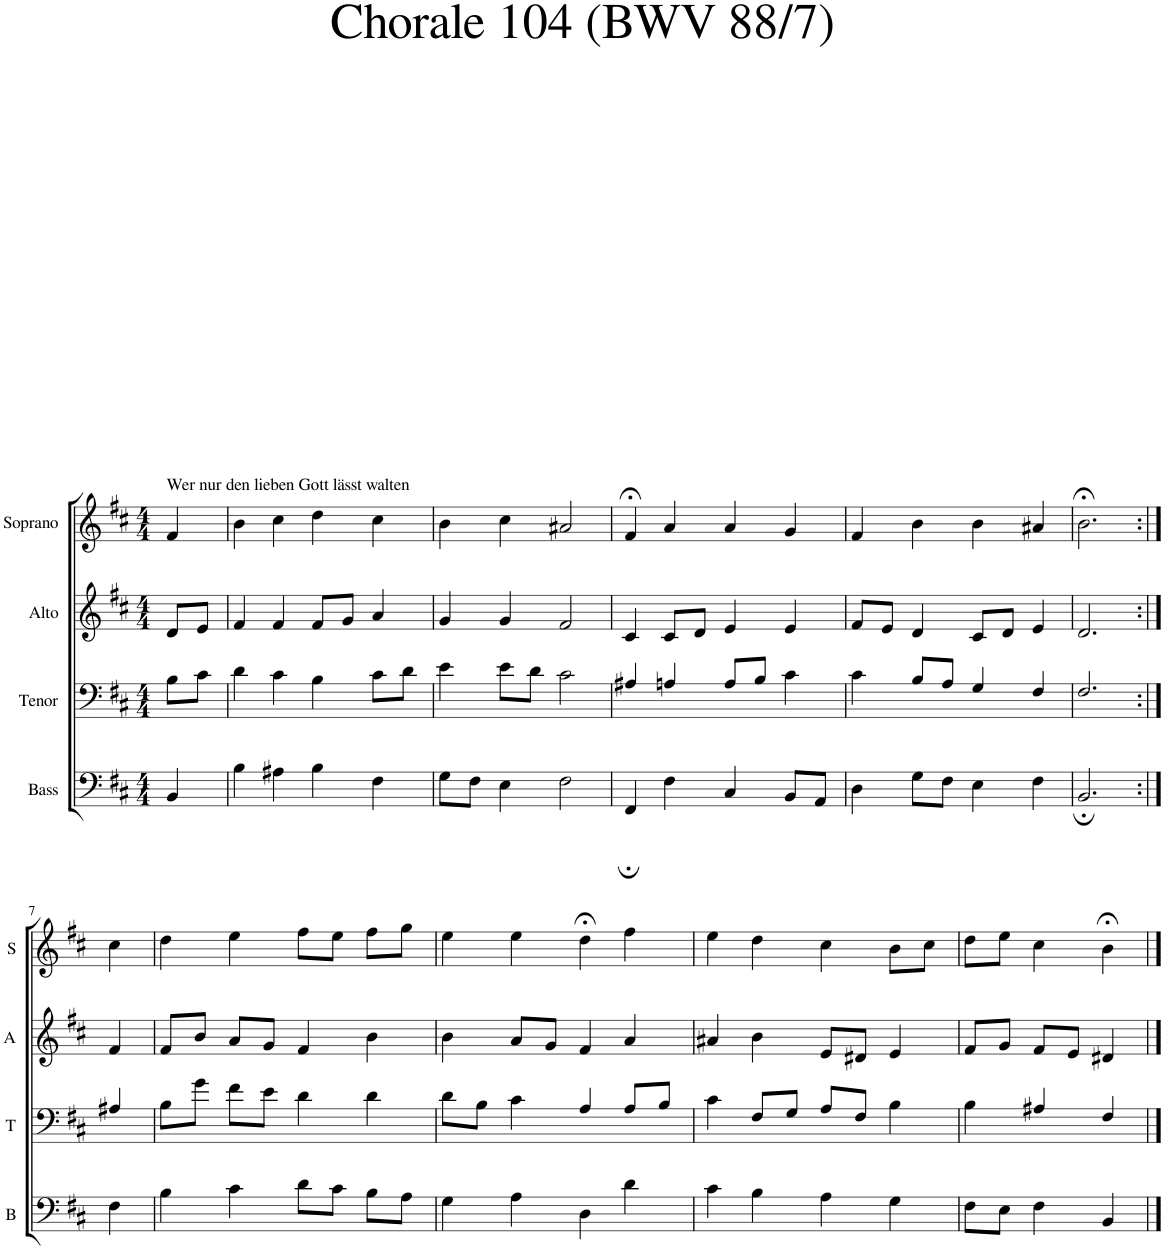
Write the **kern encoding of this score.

**kern	**kern	**kern	**kern
*part4	*part3	*part2	*part1
*staff4	*staff3	*staff2	*staff1
*I"Bass	*I"Tenor	*I"Alto	*I"Soprano
*I'B	*I'T	*I'A	*I'S
*clefF4	*clefF4	*clefG2	*clefG2
*k[f#c#]	*k[f#c#]	*k[f#c#]	*k[f#c#]
*M4/4	*M4/4	*M4/4	*M4/4
=1	=1	=1	=1
!	!	!	!LO:TX:a:t=Wer nur den lieben Gott lässt walten
4BB/	8B\L	8d/L	4f#/
.	8c#\J	8e/J	.
=2	=2	=2	=2
4B\	4d\	4f#/	4b\
4A#X\	4c#\	4f#/	4cc#\
4B\	4B\	8f#/L	4dd\
.	.	8g/J	.
4F#\	8c#\L	4a/	4cc#\
.	8d\J	.	.
=3	=3	=3	=3
8G\L	4e\	4g/	4b\
8F#\J	.	.	.
4E\	8e\L	4g/	4cc#\
.	8d\J	.	.
2F#\	2c#\	2f#/	2a#X/
=4	=4	=4	=4
4FF#;/	4A#X/	4c#/	4f#;</
4F#\	4An/	8c#/L	4a/
.	.	8d/J	.
4C#/	8A/L	4e/	4a/
.	8B/J	.	.
8BB/L	4c#\	4e/	4g/
8AA/J	.	.	.
=5	=5	=5	=5
4D\	4c#\	8f#/L	4f#/
.	.	8e/J	.
8G\L	8B/L	4d/	4b\
8F#\J	8A/J	.	.
4E\	4G/	8c#/L	4b\
.	.	8d/J	.
4F#\	4F#/	4e/	4a#X/
=6	=6	=6	=6
2.BB;/	2.F#/	2.d/	2.b;<\
!!LO:LB:g=z
=7:|!	=7:|!	=7:|!	=7:|!
4F#\	4A#X/	4f#/	4cc#\
=8	=8	=8	=8
4B\	8B\L	8f#/L	4dd\
.	8g\J	8b/J	.
4c#\	8f#\L	8a/L	4ee\
.	8e\J	8g/J	.
8d\L	4d\	4f#/	8ff#\L
8c#\J	.	.	8ee\J
8B\L	4d\	4b\	8ff#\L
8A\J	.	.	8gg\J
=9	=9	=9	=9
4G\	8d\L	4b\	4ee\
.	8B\J	.	.
4A\	4c#\	8a/L	4ee\
.	.	8g/J	.
4D\	4A/	4f#/	4dd;<\
4d\	8A/L	4a/	4ff#\
.	8B/J	.	.
=10	=10	=10	=10
4c#\	4c#\	4a#X/	4ee\
4B\	8F#/L	4b\	4dd\
.	8G/J	.	.
4A\	8A/L	8e/L	4cc#\
.	8F#/J	8d#X/J	.
4G\	4B\	4e/	8b\L
.	.	.	8cc#\J
=11	=11	=11	=11
8F#\L	4B\	8f#/L	8dd\L
8E\J	.	8g/J	8ee\J
4F#\	4A#X/	8f#/L	4cc#\
.	.	8e/J	.
4BB/	4F#/	4d#X/	4b;<\
==	==	==	==
*-	*-	*-	*-
